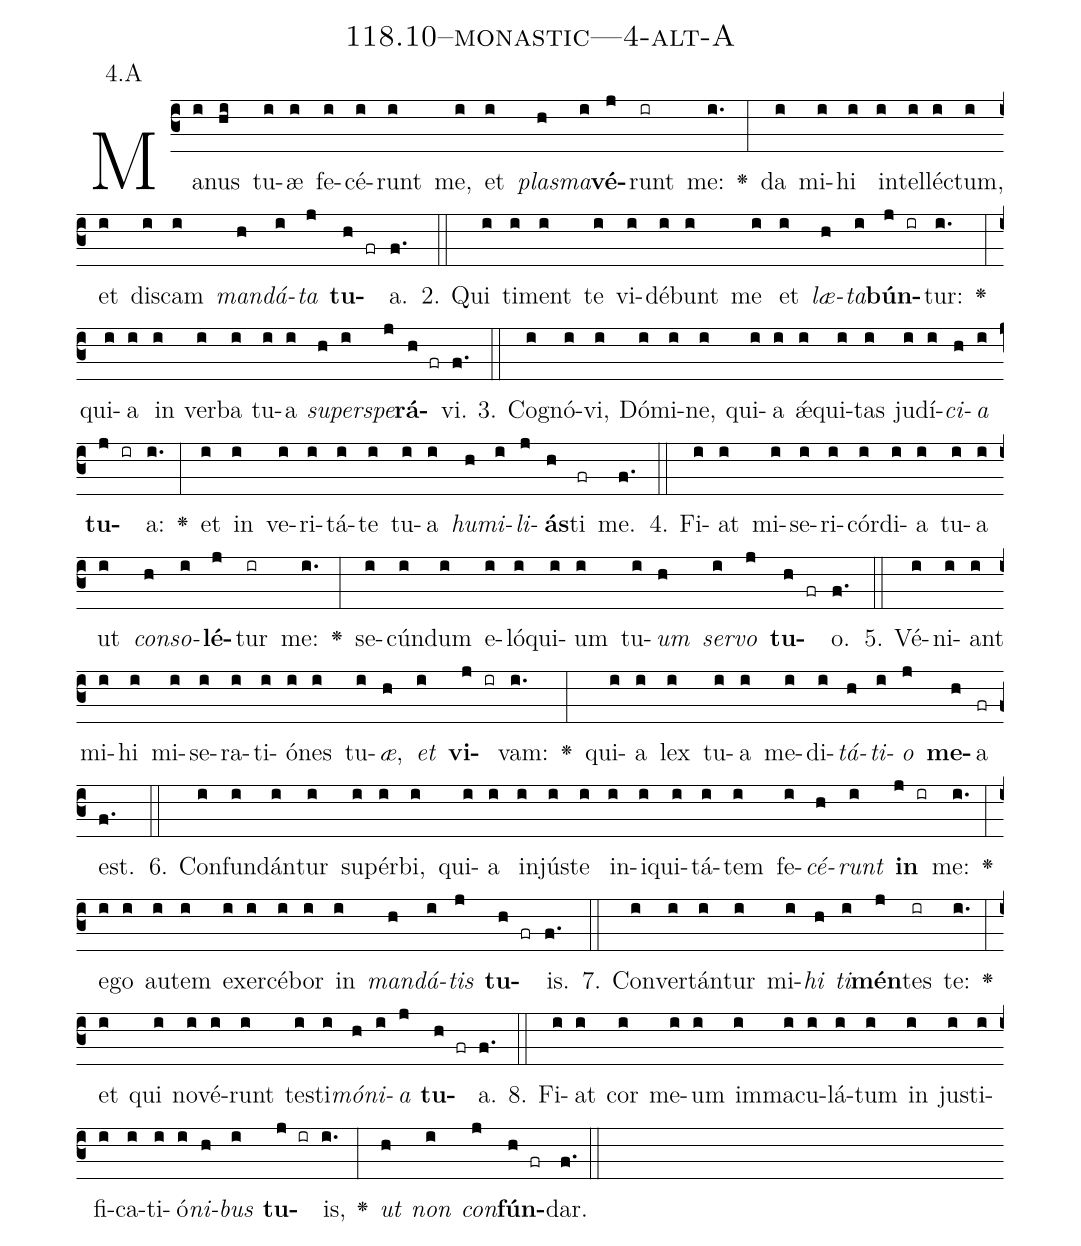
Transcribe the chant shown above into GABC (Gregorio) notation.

name: 118.10--monastic---4-alt-A;
annotation: 4.A;
%%
(c3)Ma(i)nus(hi) tu(i)æ(i) fe(i)cé(i)runt(i) me,(i) et(i) <i>plas</i>(h)<i>ma</i>(i)<b>vé</b>(j)runt(ir) me:(i.) <v>\greheightstar</v>(:) da(i) mi(i)hi(i) in(i)tel(i)léc(i)tum,(i) et(i) dis(i)cam(i) <i>man</i>(h)<i>dá</i>(i)<i>ta</i>(j) <b>tu</b>(h fr)a.(f.) (::)
2. Qui(i) ti(i)ment(i) te(i) vi(i)dé(i)bunt(i) me(i) et(i) <i>læ</i>(h)<i>ta</i>(i)<b>bún</b>(j ir)tur:(i.) <v>\greheightstar</v>(:) qui(i)a(i) in(i) ver(i)ba(i) tu(i)a(i) <i>su</i>(h)<i>per</i>(i)<i>spe</i>(j)<b>rá</b>(h fr)vi.(f.) (::)
3. Co(i)gnó(i)vi,(i) Dó(i)mi(i)ne,(i) qui(i)a(i) ǽ(i)qui(i)tas(i) ju(i)dí(i)<i>ci</i>(h)<i>a</i>(i) <b>tu</b>(j ir)a:(i.) <v>\greheightstar</v>(:) et(i) in(i) ve(i)ri(i)tá(i)te(i) tu(i)a(i) <i>hu</i>(h)<i>mi</i>(i)<i>li</i>(j)<b>ás</b>(h)ti(fr) me.(f.) (::)
4. Fi(i)at(i) mi(i)se(i)ri(i)cór(i)di(i)a(i) tu(i)a(i) ut(i) <i>con</i>(h)<i>so</i>(i)<b>lé</b>(j)tur(ir) me:(i.) <v>\greheightstar</v>(:) se(i)cún(i)dum(i) e(i)ló(i)qui(i)um(i) tu(i)<i>um</i>(h) <i>ser</i>(i)<i>vo</i>(j) <b>tu</b>(h fr)o.(f.) (::)
5. Vé(i)ni(i)ant(i) mi(i)hi(i) mi(i)se(i)ra(i)ti(i)ó(i)nes(i) tu(i)<i>æ</i>,(h) <i>et</i>(i) <b>vi</b>(j ir)vam:(i.) <v>\greheightstar</v>(:) qui(i)a(i) lex(i) tu(i)a(i) me(i)di(i)<i>tá</i>(h)<i>ti</i>(i)<i>o</i>(j) <b>me</b>(h)a(fr) est.(f.) (::)
6. Con(i)fun(i)dán(i)tur(i) su(i)pér(i)bi,(i) qui(i)a(i) in(i)jús(i)te(i) in(i)i(i)qui(i)tá(i)tem(i) fe(i)<i>cé</i>(h)<i>runt</i>(i) <b>in</b>(j ir) me:(i.) <v>\greheightstar</v>(:) e(i)go(i) au(i)tem(i) ex(i)er(i)cé(i)bor(i) in(i) <i>man</i>(h)<i>dá</i>(i)<i>tis</i>(j) <b>tu</b>(h fr)is.(f.) (::)
7. Con(i)ver(i)tán(i)tur(i) mi(i)<i>hi</i>(h) <i>ti</i>(i)<b>mén</b>(j)tes(ir) te:(i.) <v>\greheightstar</v>(:) et(i) qui(i) no(i)vé(i)runt(i) tes(i)ti(i)<i>mó</i>(h)<i>ni</i>(i)<i>a</i>(j) <b>tu</b>(h fr)a.(f.) (::)
8. Fi(i)at(i) cor(i) me(i)um(i) im(i)ma(i)cu(i)lá(i)tum(i) in(i) jus(i)ti(i)fi(i)ca(i)ti(i)ó(i)<i>ni</i>(h)<i>bus</i>(i) <b>tu</b>(j ir)is,(i.) <v>\greheightstar</v>(:) <i>ut</i>(h) <i>non</i>(i) <i>con</i>(j)<b>fún</b>(h fr)dar.(f.) (::)
